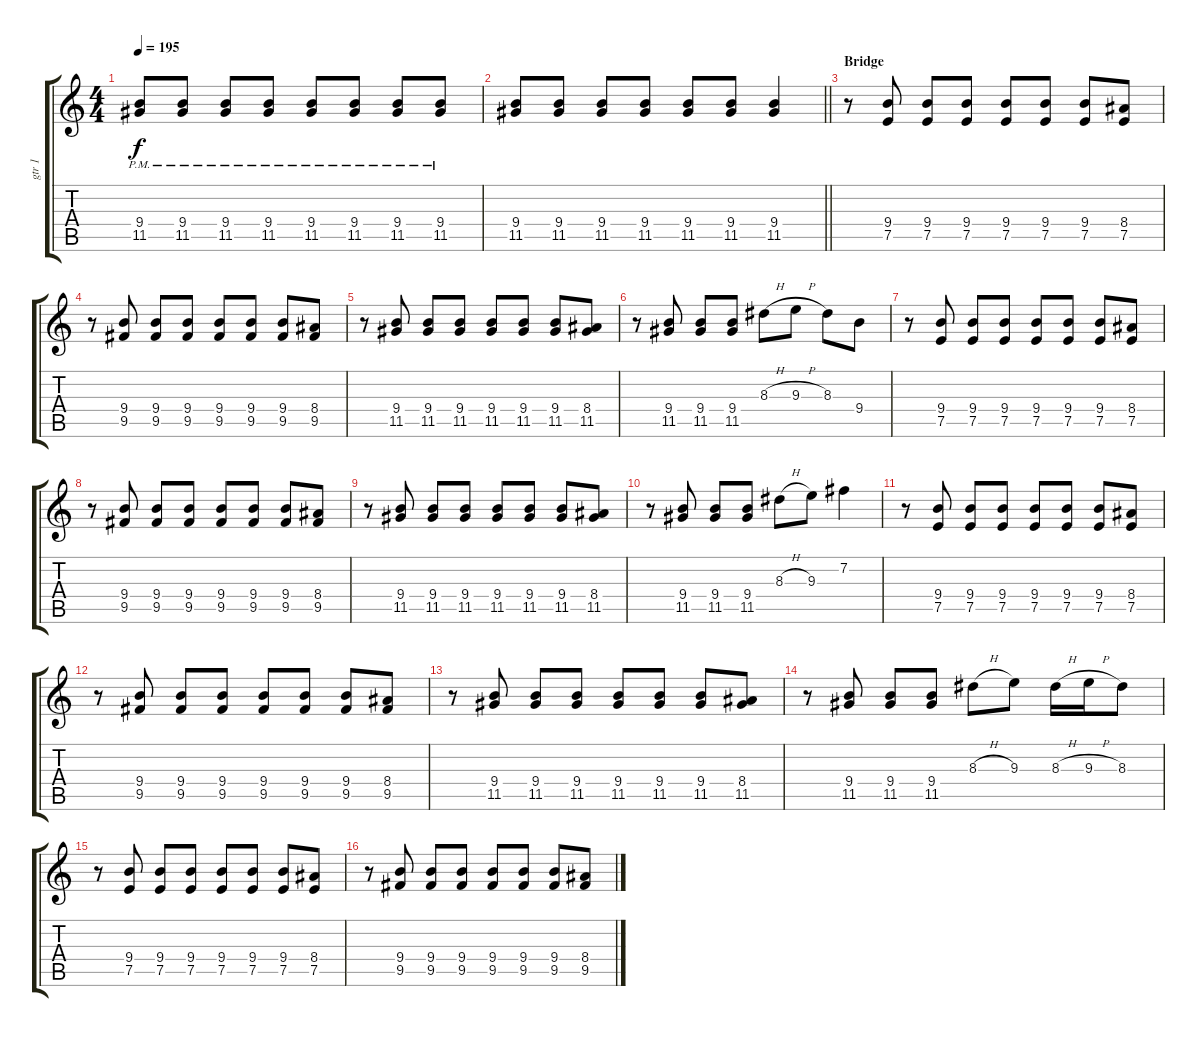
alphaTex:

\track ("gtr 1" "gtr 1") {instrument distortionguitar}
\staff {score tabs}
\tuning (E4 B3 G3 D3 A2 E2) {hide}
\ts (4 4)
\tempo 195
\clef g2
\ks c
(9.4{pm} 11.5{pm}).8{dy f} (9.4{pm} 11.5{pm}).8 (9.4{pm} 11.5{pm}).8 (9.4{pm} 11.5{pm}).8 (9.4{pm} 11.5{pm}).8 (9.4{pm} 11.5{pm}).8 (9.4{pm} 11.5{pm}).8 (9.4{pm} 11.5{pm}).8 |
\barLineRight lightlight
(9.4 11.5).8 (9.4 11.5).8 (9.4 11.5).8 (9.4 11.5).8 (9.4 11.5).8 (9.4 11.5).8 (9.4 11.5).4 |
\section ("" "Bridge")
r.8 (9.4 7.5).8 (9.4 7.5).8 (9.4 7.5).8 (9.4 7.5).8 (9.4 7.5).8 (9.4 7.5).8 (8.4 7.5).8 |
r.8 (9.4 9.5).8 (9.4 9.5).8 (9.4 9.5).8 (9.4 9.5).8 (9.4 9.5).8 (9.4 9.5).8 (8.4 9.5).8 |
r.8 (9.4 11.5).8 (9.4 11.5).8 (9.4 11.5).8 (9.4 11.5).8 (9.4 11.5).8 (9.4 11.5).8 (8.4 11.5).8 |
r.8 (9.4 11.5).8 (9.4 11.5).8 (9.4 11.5).8 8.3{h}.8 9.3{h}.8 8.3.8 9.4.8 |
r.8 (9.4 7.5).8 (9.4 7.5).8 (9.4 7.5).8 (9.4 7.5).8 (9.4 7.5).8 (9.4 7.5).8 (8.4 7.5).8 |
r.8 (9.4 9.5).8 (9.4 9.5).8 (9.4 9.5).8 (9.4 9.5).8 (9.4 9.5).8 (9.4 9.5).8 (8.4 9.5).8 |
r.8 (9.4 11.5).8 (9.4 11.5).8 (9.4 11.5).8 (9.4 11.5).8 (9.4 11.5).8 (9.4 11.5).8 (8.4 11.5).8 |
r.8 (9.4 11.5).8 (9.4 11.5).8 (9.4 11.5).8 8.3{h}.8 9.3.8 7.2.4 |
r.8 (9.4 7.5).8 (9.4 7.5).8 (9.4 7.5).8 (9.4 7.5).8 (9.4 7.5).8 (9.4 7.5).8 (8.4 7.5).8 |
r.8 (9.4 9.5).8 (9.4 9.5).8 (9.4 9.5).8 (9.4 9.5).8 (9.4 9.5).8 (9.4 9.5).8 (8.4 9.5).8 |
r.8 (9.4 11.5).8 (9.4 11.5).8 (9.4 11.5).8 (9.4 11.5).8 (9.4 11.5).8 (9.4 11.5).8 (8.4 11.5).8 |
r.8 (9.4 11.5).8 (9.4 11.5).8 (9.4 11.5).8 8.3{h}.8 9.3.8 8.3{h}.16 9.3{h}.16 8.3.8 |
r.8 (9.4 7.5).8 (9.4 7.5).8 (9.4 7.5).8 (9.4 7.5).8 (9.4 7.5).8 (9.4 7.5).8 (8.4 7.5).8 |
r.8 (9.4 9.5).8 (9.4 9.5).8 (9.4 9.5).8 (9.4 9.5).8 (9.4 9.5).8 (9.4 9.5).8 (8.4 9.5).8
